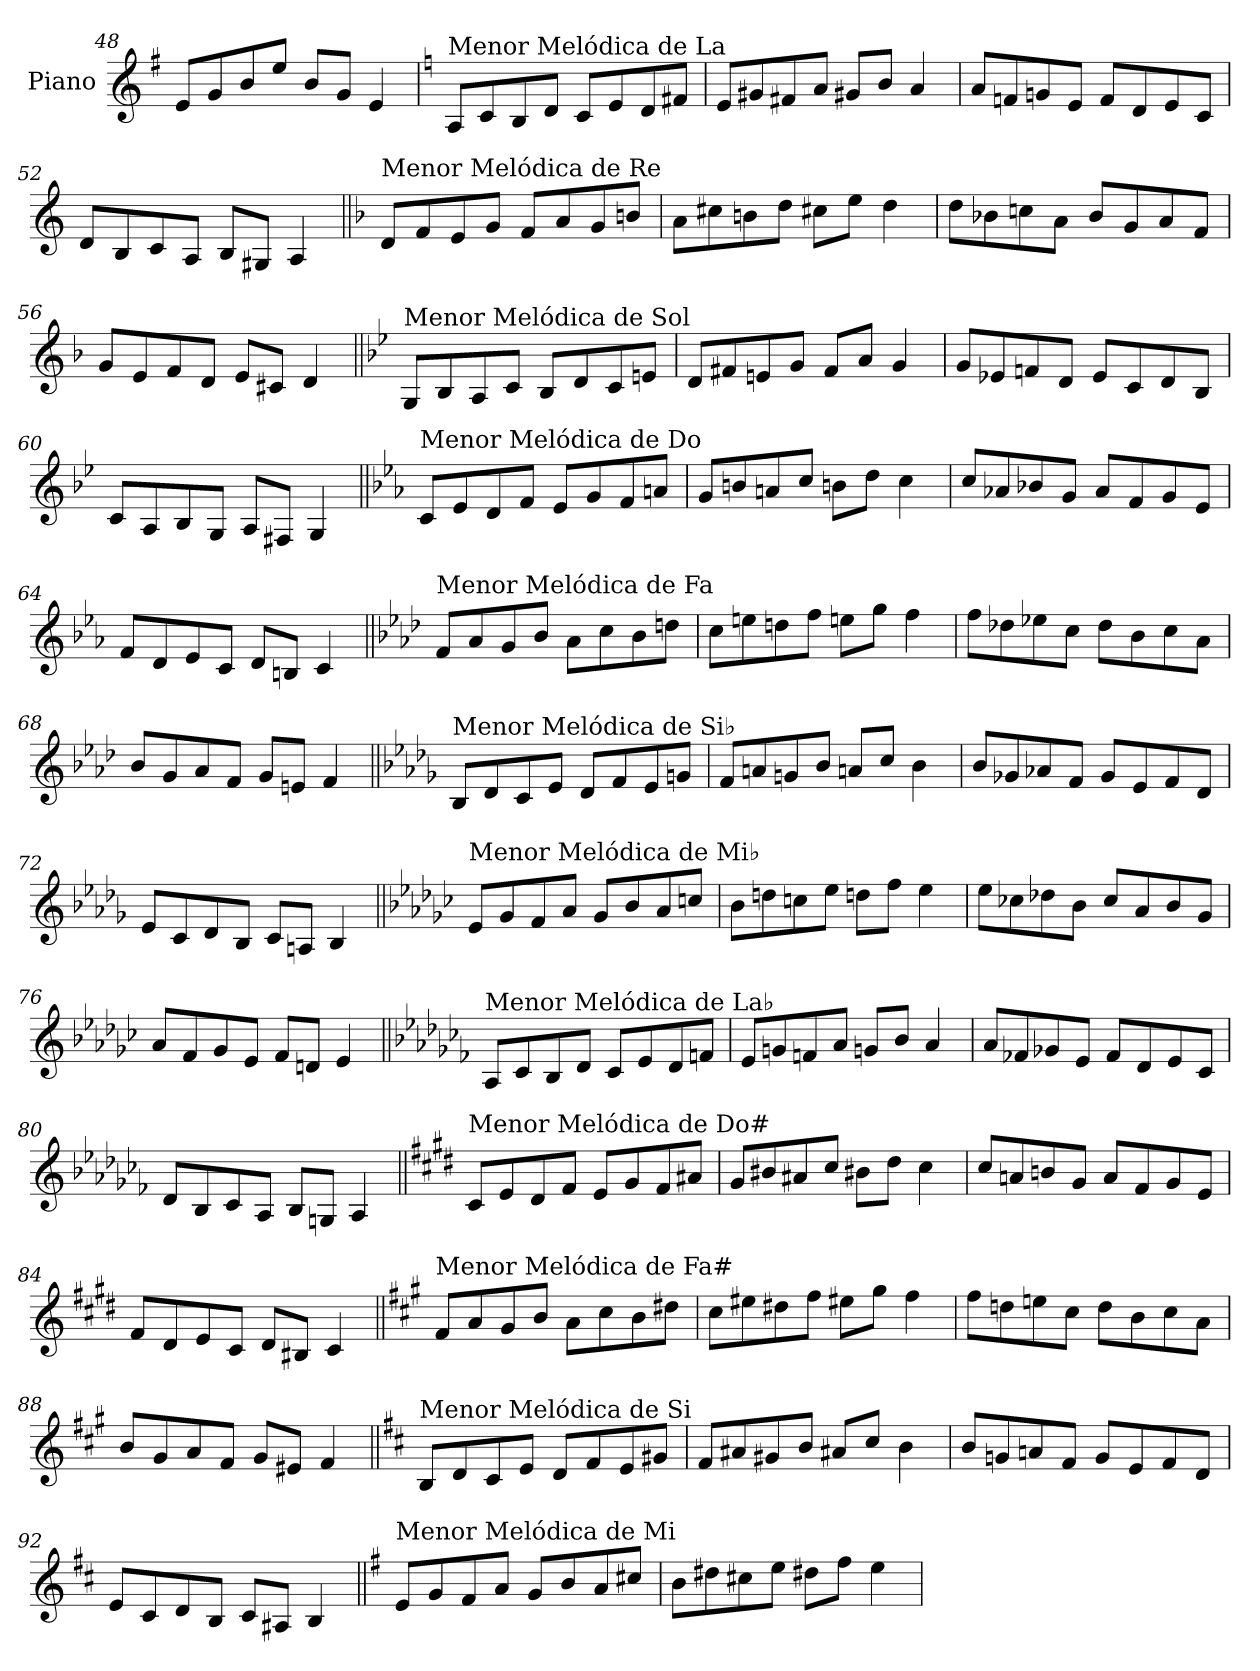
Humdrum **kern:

**kern
*part1
*staff1
*I"Piano
*I'Pno.
*clefG2
*k[f#]
=48
8e/L
8g/
8b/
8ee/J
8b/L
8g/J
4e/
!!LO:PB:g=z
=49
*k[]
!LO:TX:a:t=Menor Melódica de La
8A/L
8c/
8B/
8d/J
8c/L
8e/
8d/
8f#X/J
=50
8e/L
8g#X/
8f#X/
8a/J
8g#X/L
8b/J
4a/
=51
8a/L
8fn/
8gn/
8e/J
8f/L
8d/
8e/
8c/J
=52
8d/L
8B/
8c/
8A/J
8B/L
8G#X/J
4A/
!!LO:LB:g=z
=53||
*k[b-]
!LO:TX:a:t=Menor Melódica de Re
8d/L
8f/
8e/
8g/J
8f/L
8a/
8g/
8bn/J
=54
8a\L
8cc#X\
8bn\
8dd\J
8cc#X\L
8ee\J
4dd\
=55
8dd\L
8b-X\
8ccn\
8a\J
8b-/L
8g/
8a/
8f/J
=56
8g/L
8e/
8f/
8d/J
8e/L
8c#X/J
4d/
!!LO:LB:g=z
=57||
*k[b-e-]
!LO:TX:a:t=Menor Melódica de Sol
8G/L
8B-/
8A/
8c/J
8B-/L
8d/
8c/
8en/J
=58
8d/L
8f#X/
8en/
8g/J
8f#/L
8a/J
4g/
=59
8g/L
8e-X/
8fn/
8d/J
8e-/L
8c/
8d/
8B-/J
=60
8c/L
8A/
8B-/
8G/J
8A/L
8F#X/J
4G/
!!LO:LB:g=z
=61||
*k[b-e-a-]
!LO:TX:a:t=Menor Melódica de Do
8c/L
8e-/
8d/
8f/J
8e-/L
8g/
8f/
8an/J
=62
8g/L
8bn/
8an/
8cc/J
8bn\L
8dd\J
4cc\
=63
8cc/L
8a-X/
8b-X/
8g/J
8a-/L
8f/
8g/
8e-/J
=64
8f/L
8d/
8e-/
8c/J
8d/L
8Bn/J
4c/
!!LO:LB:g=z
=65||
*k[b-e-a-d-]
!LO:TX:a:t=Menor Melódica de Fa
8f/L
8a-/
8g/
8b-/J
8a-\L
8cc\
8b-\
8ddn\J
=66
8cc\L
8een\
8ddn\
8ff\J
8een\L
8gg\J
4ff\
=67
8ff\L
8dd-X\
8ee-X\
8cc\J
8dd-\L
8b-\
8cc\
8a-\J
=68
8b-/L
8g/
8a-/
8f/J
8g/L
8en/J
4f/
!!LO:LB:g=z
=69||
*k[b-e-a-d-g-]
!LO:TX:a:t=Menor Melódica de Si♭
8B-/L
8d-/
8c/
8e-/J
8d-/L
8f/
8e-/
8gn/J
=70
8f/L
8an/
8gn/
8b-/J
8an/L
8cc/J
4b-\
=71
8b-/L
8g-X/
8a-X/
8f/J
8g-/L
8e-/
8f/
8d-/J
=72
8e-/L
8c/
8d-/
8B-/J
8c/L
8An/J
4B-/
!!LO:LB:g=z
=73||
*k[b-e-a-d-g-c-]
!LO:TX:a:t=Menor Melódica de Mi♭
8e-/L
8g-/
8f/
8a-/J
8g-/L
8b-/
8a-/
8ccn/J
=74
8b-\L
8ddn\
8ccn\
8ee-\J
8ddn\L
8ff\J
4ee-\
=75
8ee-\L
8cc-X\
8dd-X\
8b-\J
8cc-/L
8a-/
8b-/
8g-/J
=76
8a-/L
8f/
8g-/
8e-/J
8f/L
8dn/J
4e-/
!!LO:LB:g=z
=77||
*k[b-e-a-d-g-c-f-]
!LO:TX:a:t=Menor Melódica de La♭
8A-/L
8c-/
8B-/
8d-/J
8c-/L
8e-/
8d-/
8fn/J
=78
8e-/L
8gn/
8fn/
8a-/J
8gn/L
8b-/J
4a-/
=79
8a-/L
8f-X/
8g-X/
8e-/J
8f-/L
8d-/
8e-/
8c-/J
=80
8d-/L
8B-/
8c-/
8A-/J
8B-/L
8Gn/J
4A-/
!!LO:LB:g=z
=81||
*k[f#c#g#d#]
!LO:TX:a:t=Menor Melódica de Do#
8c#/L
8e/
8d#/
8f#/J
8e/L
8g#/
8f#/
8a#X/J
=82
8g#/L
8b#X/
8a#X/
8cc#/J
8b#X\L
8dd#\J
4cc#\
=83
8cc#/L
8an/
8bn/
8g#/J
8a/L
8f#/
8g#/
8e/J
=84
8f#/L
8d#/
8e/
8c#/J
8d#/L
8B#X/J
4c#/
!!LO:LB:g=z
=85||
*k[f#c#g#]
!LO:TX:a:t=Menor Melódica de Fa#
8f#/L
8a/
8g#/
8b/J
8a\L
8cc#\
8b\
8dd#X\J
=86
8cc#\L
8ee#X\
8dd#X\
8ff#\J
8ee#X\L
8gg#\J
4ff#\
=87
8ff#\L
8ddn\
8een\
8cc#\J
8dd\L
8b\
8cc#\
8a\J
=88
8b/L
8g#/
8a/
8f#/J
8g#/L
8e#X/J
4f#/
!!LO:LB:g=z
=89||
*k[f#c#]
!LO:TX:a:t=Menor Melódica de Si
8B/L
8d/
8c#/
8e/J
8d/L
8f#/
8e/
8g#X/J
=90
8f#/L
8a#X/
8g#X/
8b/J
8a#X/L
8cc#/J
4b\
=91
8b/L
8gn/
8an/
8f#/J
8g/L
8e/
8f#/
8d/J
=92
8e/L
8c#/
8d/
8B/J
8c#/L
8A#X/J
4B/
!!LO:LB:g=z
=93||
*k[f#]
!LO:TX:a:t=Menor Melódica de Mi
8e/L
8g/
8f#/
8a/J
8g/L
8b/
8a/
8cc#X/J
=94
8b\L
8dd#X\
8cc#X\
8ee\J
8dd#X\L
8ff#\J
4ee\
=
*-
